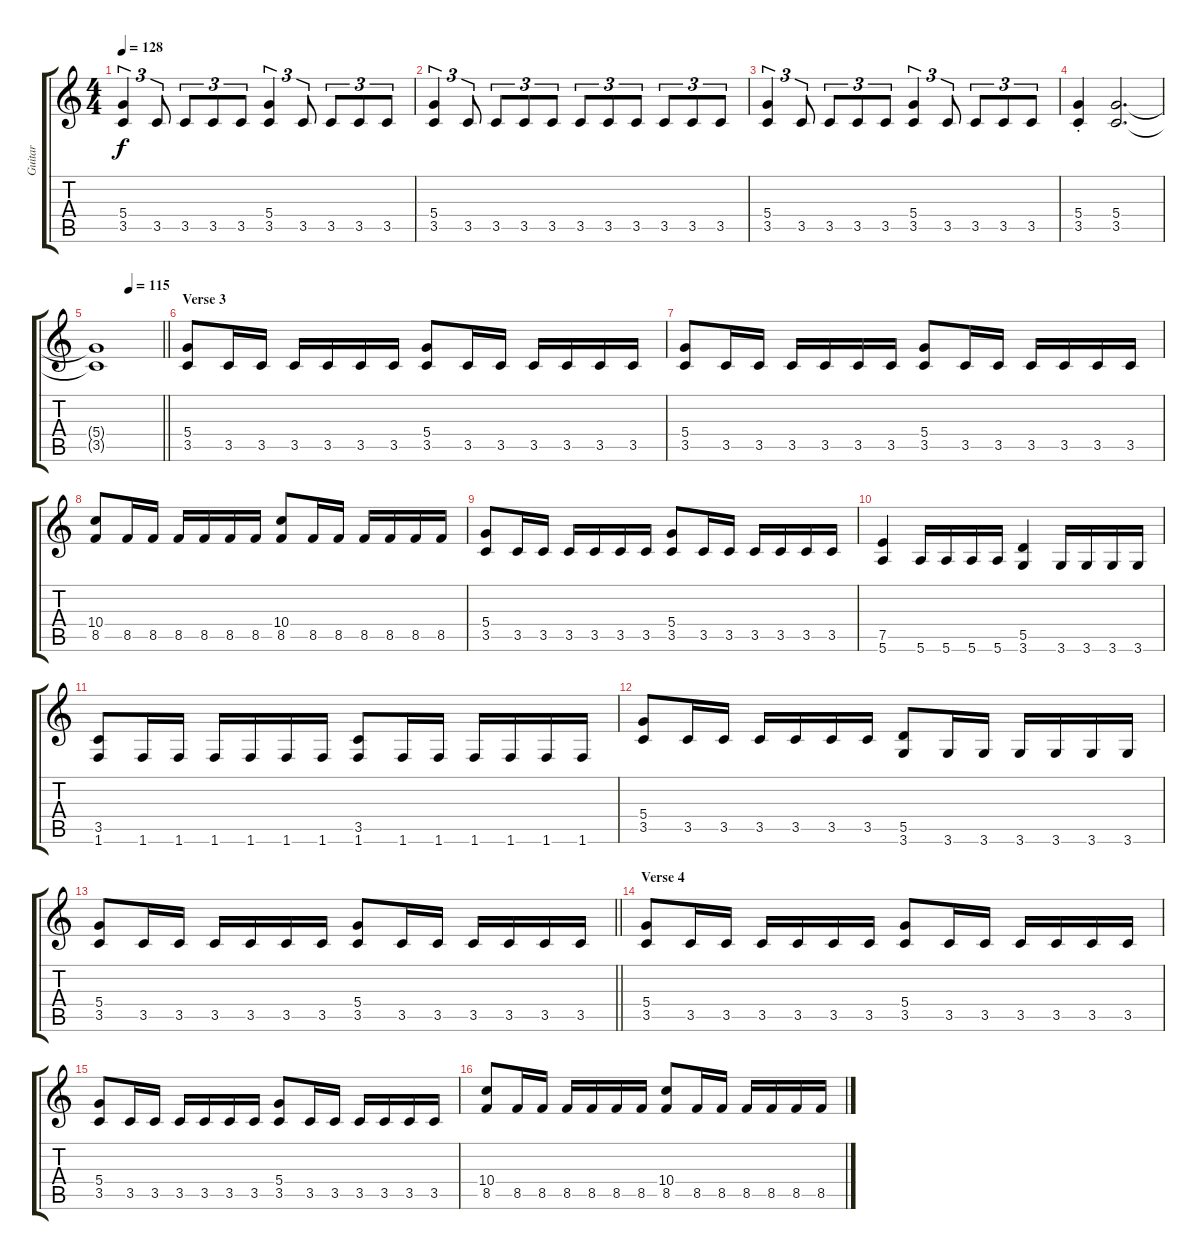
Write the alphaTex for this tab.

\track ("Guitar" "Guitar") {instrument acousticguitarsteel}
\staff {score tabs}
\tuning (E4 B3 G3 D3 A2 E2) {hide}
\ts (4 4)
\tempo 128
\clef g2
\ks c
(5.4 3.5).4{tu (3 2) dy f} 3.5.8{tu (3 2)} 3.5.8{tu (3 2)} 3.5.8{tu (3 2)} 3.5.8{tu (3 2)} (5.4 3.5).4{tu (3 2)} 3.5.8{tu (3 2)} 3.5.8{tu (3 2)} 3.5.8{tu (3 2)} 3.5.8{tu (3 2)} |
(5.4 3.5).4{tu (3 2)} 3.5.8{tu (3 2)} 3.5.8{tu (3 2)} 3.5.8{tu (3 2)} 3.5.8{tu (3 2)} 3.5.8{tu (3 2)} 3.5.8{tu (3 2)} 3.5.8{tu (3 2)} 3.5.8{tu (3 2)} 3.5.8{tu (3 2)} 3.5.8{tu (3 2)} |
(5.4 3.5).4{tu (3 2)} 3.5.8{tu (3 2)} 3.5.8{tu (3 2)} 3.5.8{tu (3 2)} 3.5.8{tu (3 2)} (5.4 3.5).4{tu (3 2)} 3.5.8{tu (3 2)} 3.5.8{tu (3 2)} 3.5.8{tu (3 2)} 3.5.8{tu (3 2)} |
(5.4{st} 3.5{st}).4 (5.4 3.5).2{d} |
\tempo (115 0.5)
\barLineRight lightlight
(5.4{t} 3.5{t}).1 |
\section ("" "Verse 3")
(5.4 3.5).8{balance 12} 3.5.16 3.5.16 3.5.16 3.5.16 3.5.16 3.5.16 (5.4 3.5).8 3.5.16 3.5.16 3.5.16 3.5.16 3.5.16 3.5.16 |
(5.4 3.5).8 3.5.16 3.5.16 3.5.16 3.5.16 3.5.16 3.5.16 (5.4 3.5).8 3.5.16 3.5.16 3.5.16 3.5.16 3.5.16 3.5.16 |
(10.4 8.5).8 8.5.16 8.5.16 8.5.16 8.5.16 8.5.16 8.5.16 (10.4 8.5).8 8.5.16 8.5.16 8.5.16 8.5.16 8.5.16 8.5.16 |
(5.4 3.5).8 3.5.16 3.5.16 3.5.16 3.5.16 3.5.16 3.5.16 (5.4 3.5).8 3.5.16 3.5.16 3.5.16 3.5.16 3.5.16 3.5.16 |
(7.5 5.6).4 5.6.16 5.6.16 5.6.16 5.6.16 (5.5 3.6).4 3.6.16 3.6.16 3.6.16 3.6.16 |
(3.5 1.6).8 1.6.16 1.6.16 1.6.16 1.6.16 1.6.16 1.6.16 (3.5 1.6).8 1.6.16 1.6.16 1.6.16 1.6.16 1.6.16 1.6.16 |
(5.4 3.5).8 3.5.16 3.5.16 3.5.16 3.5.16 3.5.16 3.5.16 (5.5 3.6).8 3.6.16 3.6.16 3.6.16 3.6.16 3.6.16 3.6.16 |
\barLineRight lightlight
(5.4 3.5).8 3.5.16 3.5.16 3.5.16 3.5.16 3.5.16 3.5.16 (5.4 3.5).8 3.5.16 3.5.16 3.5.16 3.5.16 3.5.16 3.5.16 |
\section ("" "Verse 4")
(5.4 3.5).8 3.5.16 3.5.16 3.5.16 3.5.16 3.5.16 3.5.16 (5.4 3.5).8 3.5.16 3.5.16 3.5.16 3.5.16 3.5.16 3.5.16 |
(5.4 3.5).8 3.5.16 3.5.16 3.5.16 3.5.16 3.5.16 3.5.16 (5.4 3.5).8 3.5.16 3.5.16 3.5.16 3.5.16 3.5.16 3.5.16 |
(10.4 8.5).8 8.5.16 8.5.16 8.5.16 8.5.16 8.5.16 8.5.16 (10.4 8.5).8 8.5.16 8.5.16 8.5.16 8.5.16 8.5.16 8.5.16
